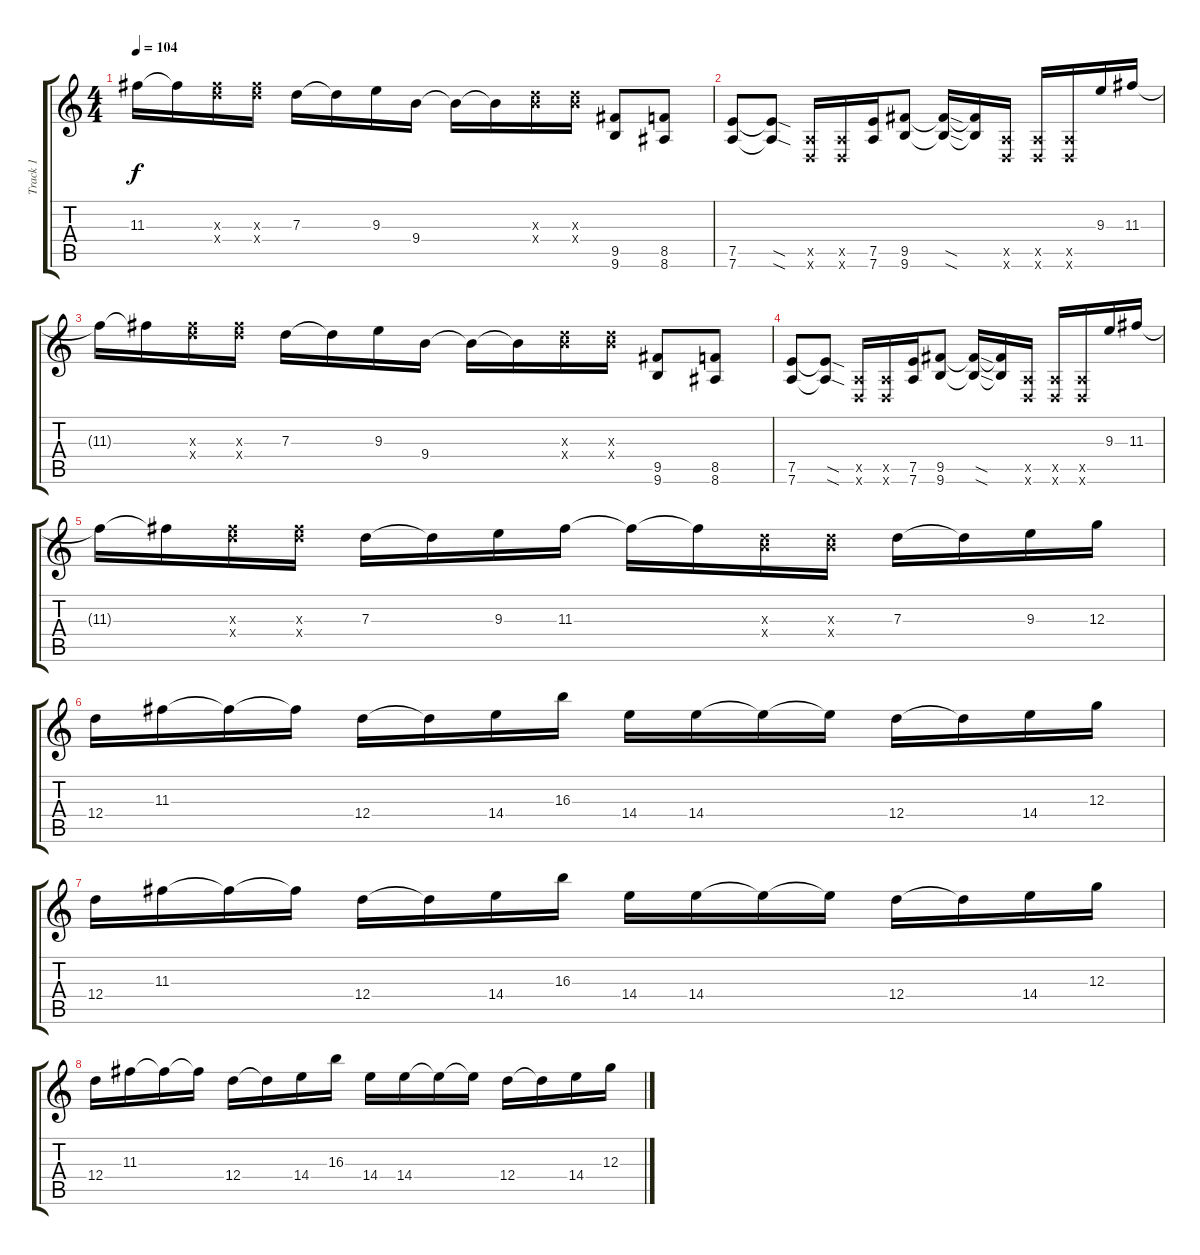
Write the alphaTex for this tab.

\track ("Track 1" "Track 1") {instrument electricguitarjazz}
\staff {score tabs}
\tuning (E4 B3 G3 D3 A2 D2) {hide}
\ts (4 4)
\tempo 104
\clef g2
\ks c
11.3{t}.16{dy f} 11.3{t}.16 (11.3{x} 12.4{x}).16 (11.3{x} 12.4{x}).16 7.3.16 7.3{t}.16 9.3.16 9.4.16 9.4{t}.16 9.4{t}.16 (7.3{x} 9.4{x}).16 (7.3{x} 9.4{x}).16 (9.5 9.6).8 (8.5 8.6).8 |
(7.5 7.6).8 (7.5{sod t} 7.6{sod t}).8 (0.5{x} 0.6{x}).16 (0.5{x} 0.6{x}).16 (7.5 7.6).16 (9.5 9.6).8 (9.5{sod t} 9.6{sod t}).16 (9.5{t} 9.6{t}).16 (0.5{x} 0.6{x}).16 (0.5{x} 0.6{x}).16 (0.5{x} 0.6{x}).16 9.3.16 11.3.16 |
11.3{t}.16 11.3{t}.16 (11.3{x} 12.4{x}).16 (11.3{x} 12.4{x}).16 7.3.16 7.3{t}.16 9.3.16 9.4.16 9.4{t}.16 9.4{t}.16 (7.3{x} 9.4{x}).16 (7.3{x} 9.4{x}).16 (9.5 9.6).8 (8.5 8.6).8 |
(7.5 7.6).8 (7.5{sod t} 7.6{sod t}).8 (0.5{x} 0.6{x}).16 (0.5{x} 0.6{x}).16 (7.5 7.6).16 (9.5 9.6).8 (9.5{sod t} 9.6{sod t}).16 (9.5{t} 9.6{t}).16 (0.5{x} 0.6{x}).16 (0.5{x} 0.6{x}).16 (0.5{x} 0.6{x}).16 9.3.16 11.3.16 |
11.3{t}.16 11.3{t}.16 (11.3{x} 12.4{x}).16 (11.3{x} 12.4{x}).16 7.3.16 7.3{t}.16 9.3.16 11.3.16 11.3{t}.16 11.3{t}.16 (7.3{x} 9.4{x}).16 (7.3{x} 9.4{x}).16 7.3.16 7.3{t}.16 9.3.16 12.3.16 |
12.4.16 11.3.16 11.3{t}.16 11.3{t}.16 12.4.16 12.4{t}.16 14.4.16 16.3.16 14.4.16 14.4.16 14.4{t}.16 14.4{t}.16 12.4.16 12.4{t}.16 14.4.16 12.3.16 |
12.4.16 11.3.16 11.3{t}.16 11.3{t}.16 12.4.16 12.4{t}.16 14.4.16 16.3.16 14.4.16 14.4.16 14.4{t}.16 14.4{t}.16 12.4.16 12.4{t}.16 14.4.16 12.3.16 |
12.4.16 11.3.16 11.3{t}.16 11.3{t}.16 12.4.16 12.4{t}.16 14.4.16 16.3.16 14.4.16 14.4.16 14.4{t}.16 14.4{t}.16 12.4.16 12.4{t}.16 14.4.16 12.3.16
